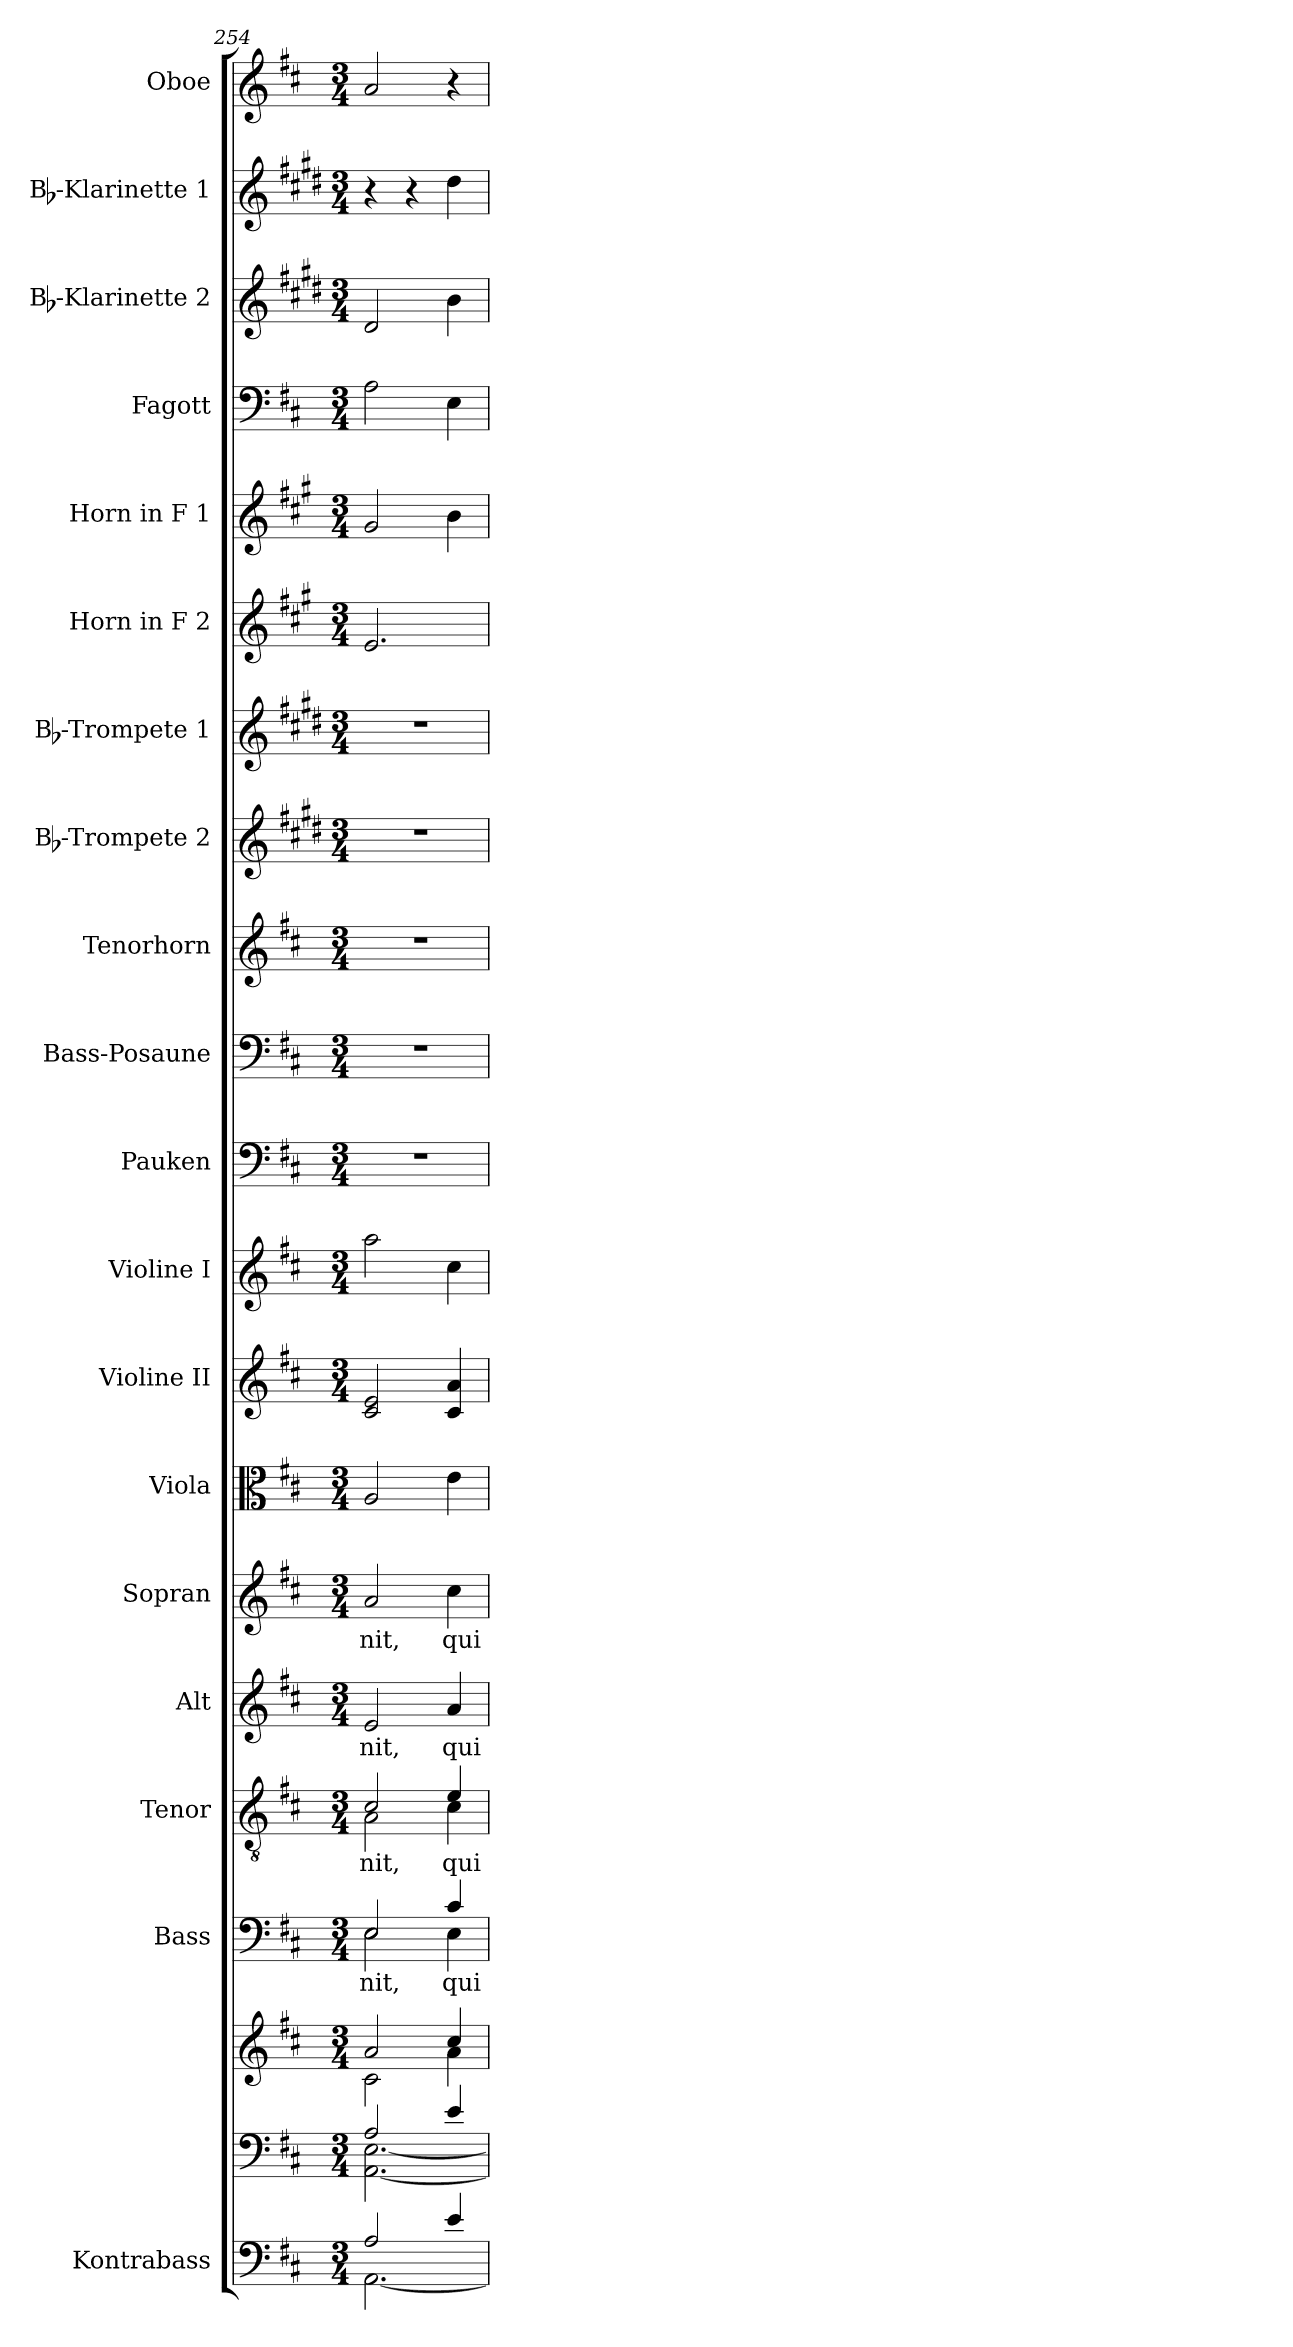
**kern	**kern	**kern	**kern	**text	**kern	**text	**kern	**text	**kern	**text	**kern	**kern	**kern	**kern	**kern	**kern	**kern	**kern	**kern	**kern	**kern	**kern	**kern	**kern
*part20	*part19	*part19	*part18	*part18	*part17	*part17	*part16	*part16	*part15	*part15	*part14	*part13	*part12	*part11	*part10	*part9	*part8	*part7	*part6	*part5	*part4	*part3	*part2	*part1
*staff21	*staff20	*staff19	*staff18	*staff18	*staff17	*staff17	*staff16	*staff16	*staff15	*staff15	*staff14	*staff13	*staff12	*staff11	*staff10	*staff9	*staff8	*staff7	*staff6	*staff5	*staff4	*staff3	*staff2	*staff1
*I"Kontrabass	*	*	*I"Bass	*	*I"Tenor	*	*I"Alt	*	*I"Sopran	*	*I"Viola	*I"Violine II	*I"Violine I	*I"Pauken	*I"Bass-Posaune	*I"Tenorhorn	*I"Bb-Trompete 2	*I"Bb-Trompete 1	*I"Horn in F 2	*I"Horn in F 1	*I"Fagott	*I"Bb-Klarinette 2	*I"Bb-Klarinette 1	*I"Oboe
*I'Kb.	*	*	*I'B.	*	*I'T.	*	*I'A.	*	*I'S.	*	*I'Vla.	*I'Vl. II	*I'Vl. I	*I'Pk.	*I'B. Pos.	*I'T. Hrn.	*I'Bb Trp. 2	*I'Bb Trp. 1	*	*	*I'Fg.	*I'Bb Kl. 2	*I'Bb Kl. 1	*I'Ob.
*clefF4	*clefF4	*clefG2	*clefF4	*	*clefGv2	*	*clefG2	*	*clefG2	*	*clefC3	*clefG2	*clefG2	*clefF4	*clefF4	*clefG2	*clefG2	*clefG2	*clefG2	*clefG2	*clefF4	*clefG2	*clefG2	*clefG2
*ITrd7c12	*	*	*	*	*	*	*	*	*	*	*	*	*	*	*	*ITrd8c14	*ITrd1c2	*ITrd1c2	*ITrd4c7	*ITrd4c7	*	*ITrd1c2	*ITrd1c2	*
*k[f#c#]	*k[f#c#]	*k[f#c#]	*k[f#c#]	*	*k[f#c#]	*	*k[f#c#]	*	*k[f#c#]	*	*k[f#c#]	*k[f#c#]	*k[f#c#]	*k[f#c#]	*k[f#c#]	*k[f#c#]	*k[f#c#]	*k[f#c#]	*k[f#c#]	*k[f#c#]	*k[f#c#]	*k[f#c#]	*k[f#c#]	*k[f#c#]
*D:	*D:	*D:	*D:	*	*D:	*	*D:	*	*D:	*	*D:	*D:	*D:	*D:	*D:	*D:	*D:	*D:	*D:	*D:	*D:	*D:	*D:	*D:
*M3/4	*M3/4	*M3/4	*M3/4	*	*M3/4	*	*M3/4	*	*M3/4	*	*M3/4	*M3/4	*M3/4	*M3/4	*M3/4	*M3/4	*M3/4	*M3/4	*M3/4	*M3/4	*M3/4	*M3/4	*M3/4	*M3/4
=254	=254	=254	=254	=254	=254	=254	=254	=254	=254	=254	=254	=254	=254	=254	=254	=254	=254	=254	=254	=254	=254	=254	=254	=254
*^	*^	*^	*	*	*	*	*	*	*	*	*	*	*	*	*	*	*	*	*	*	*	*	*	*
!	!	!	!	!	!	!	!LO:LY:b	!	!LO:LY:b	!	!LO:LY:b	!	!LO:LY:b	!	!	!	!	!	!	!	!	!	!	!	!	!	!
*	*	*	*	*	*	*^	*	*^	*	*	*	*	*	*	*	*	*	*	*	*	*	*	*	*	*	*	*
2AA/	[<2.AAA\	2A/	[<2.AA\ [<2.E\	2a/	2c#\	2E/	2E\	-nit,	2c#/	2A\	-nit,	2e/	-nit,	2a/	-nit,	2A/	2c#/ 2e/	2aa\	2.r	2.r	2.r	2.r	2.r	2.A/	2c#/	2A\	2c#/	4r	2a/
.	.	.	.	.	.	.	.	.	.	.	.	.	.	.	.	.	.	.	.	.	.	.	.	.	.	.	.	4r	.
!	!	!	!	!	!	!	!	!LO:LY:b	!	!	!LO:LY:b	!	!LO:LY:b	!	!LO:LY:b	!	!	!	!	!	!	!	!	!	!	!	!	!	!
4E/	.	4e/	.	4cc#/	4a\	4c#/	4E\	qui	4e/	4c#\	qui	4a/	qui	4cc#\	qui	4e\	4c#/ 4a/	4cc#\	.	.	.	.	.	.	4e\	4E\	4a\	4cc#\	4r
*v	*v	*	*	*	*	*v	*v	*	*v	*v	*	*	*	*	*	*	*	*	*	*	*	*	*	*	*	*	*	*	*
*	*v	*v	*	*	*	*	*	*	*	*	*	*	*	*	*	*	*	*	*	*	*	*	*	*	*	*
*	*	*v	*v	*	*	*	*	*	*	*	*	*	*	*	*	*	*	*	*	*	*	*	*	*	*
=	=	=	=	=	=	=	=	=	=	=	=	=	=	=	=	=	=	=	=	=	=	=	=	=
*-	*-	*-	*-	*-	*-	*-	*-	*-	*-	*-	*-	*-	*-	*-	*-	*-	*-	*-	*-	*-	*-	*-	*-	*-
